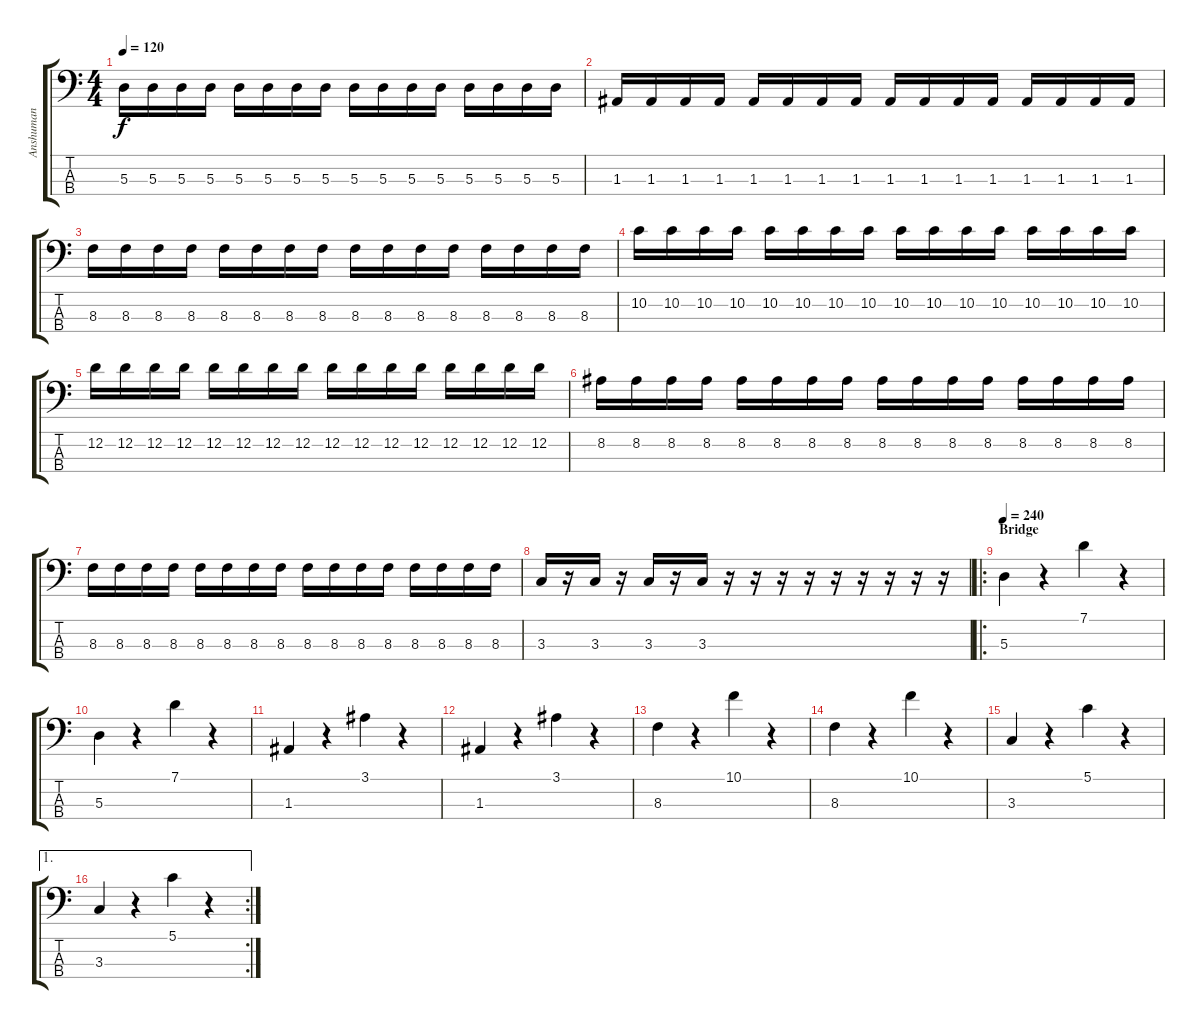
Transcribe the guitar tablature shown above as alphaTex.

\track ("Anshuman" "Anshuman") {instrument electricbasspick}
\staff {score tabs}
\tuning (G2 D2 A1 E1) {hide}
\ts (4 4)
\tempo 120
\clef f4
\ks c
5.3.16{dy f} 5.3.16 5.3.16 5.3.16 5.3.16 5.3.16 5.3.16 5.3.16 5.3.16 5.3.16 5.3.16 5.3.16 5.3.16 5.3.16 5.3.16 5.3.16 |
1.3.16 1.3.16 1.3.16 1.3.16 1.3.16 1.3.16 1.3.16 1.3.16 1.3.16 1.3.16 1.3.16 1.3.16 1.3.16 1.3.16 1.3.16 1.3.16 |
8.3.16 8.3.16 8.3.16 8.3.16 8.3.16 8.3.16 8.3.16 8.3.16 8.3.16 8.3.16 8.3.16 8.3.16 8.3.16 8.3.16 8.3.16 8.3.16 |
10.2.16 10.2.16 10.2.16 10.2.16 10.2.16 10.2.16 10.2.16 10.2.16 10.2.16 10.2.16 10.2.16 10.2.16 10.2.16 10.2.16 10.2.16 10.2.16 |
12.2.16 12.2.16 12.2.16 12.2.16 12.2.16 12.2.16 12.2.16 12.2.16 12.2.16 12.2.16 12.2.16 12.2.16 12.2.16 12.2.16 12.2.16 12.2.16 |
8.2.16 8.2.16 8.2.16 8.2.16 8.2.16 8.2.16 8.2.16 8.2.16 8.2.16 8.2.16 8.2.16 8.2.16 8.2.16 8.2.16 8.2.16 8.2.16 |
8.3.16 8.3.16 8.3.16 8.3.16 8.3.16 8.3.16 8.3.16 8.3.16 8.3.16 8.3.16 8.3.16 8.3.16 8.3.16 8.3.16 8.3.16 8.3.16 |
3.3.16 r.16 3.3.16 r.16 3.3.16 r.16 3.3.16 r.16 r.16 r.16 r.16 r.16 r.16 r.16 r.16 r.16 |
\ro
\section ("" "Bridge")
\tempo 240
5.3.4 r.4 7.1.4 r.4 |
5.3.4 r.4 7.1.4 r.4 |
1.3.4 r.4 3.1.4 r.4 |
1.3.4 r.4 3.1.4 r.4 |
8.3.4 r.4 10.1.4 r.4 |
8.3.4 r.4 10.1.4 r.4 |
3.3.4 r.4 5.1.4 r.4 |
\ae 1
\rc 2
3.3.4 r.4 5.1.4 r.4
